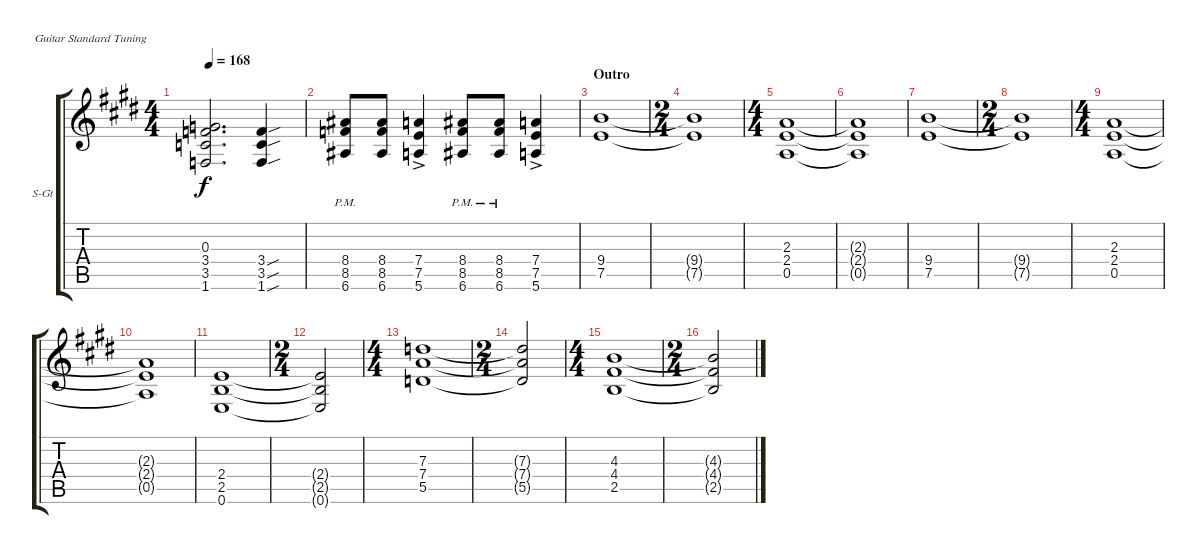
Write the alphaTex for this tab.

\bracketExtendMode groupsimilarinstruments
\firstSystemTrackNameOrientation horizontal
\otherSystemsTrackNameOrientation horizontal
\track ("Guitar I" "S-Gt") {instrument acousticguitarsteel}
\staff {score tabs}
\tuning (E4 B3 G3 D3 A2 E2)
\ts (4 4)
\tempo 168
\clef g2
\scale
1.07818
\ks e
(3.4 3.5 1.6 0.3).2{d dy f} (1.6{sou} 3.5{sou} 3.4{sou}).4 |
\scale
0.921816 (8.5 6.6{pm} 8.4).8 (8.5 6.6 8.4).8 (7.4 7.5 5.6{ac}).4 (8.5{pm} 6.6{pm} 8.4{pm}).8 (8.5{pm} 6.6{pm} 8.4{pm}).8 (7.4 7.5{ac} 5.6).4 |
\section ("" "Outro")
\scale
1.07818 (7.5 9.4).1 |
\ts (2 4)
\scale
0.921816 (7.5{t} 9.4{t}).1 |
\ts (4 4)
\scale
1.10845 (2.3 2.4 0.5).1 |
\scale
0.891551 (2.3{t} 2.4{t} 0.5{t}).1 |
\scale
1.07818 (7.5 9.4).1 |
\ts (2 4)
\scale
0.921816 (7.5{t} 9.4{t}).1 |
\ts (4 4)
\scale
1.10845 (2.3 2.4 0.5).1 |
\scale
0.891551 (2.3{t} 2.4{t} 0.5{t}).1 |
\scale
1.07818 (2.4 2.5 0.6).1 |
\ts (2 4)
\scale
0.921816 (2.4{t} 2.5{t} 0.6{t}).2 |
\ts (4 4)
\scale
1.10845 (7.3 7.4 5.5).1 |
\ts (2 4)
\scale
0.891551 (7.3{t} 7.4{t} 5.5{t}).2 |
\ts (4 4)
\scale
1.10845 (4.3 4.4 2.5).1 |
\ts (2 4)
\scale
0.891551 (4.3{t} 4.4{t} 2.5{t}).2
